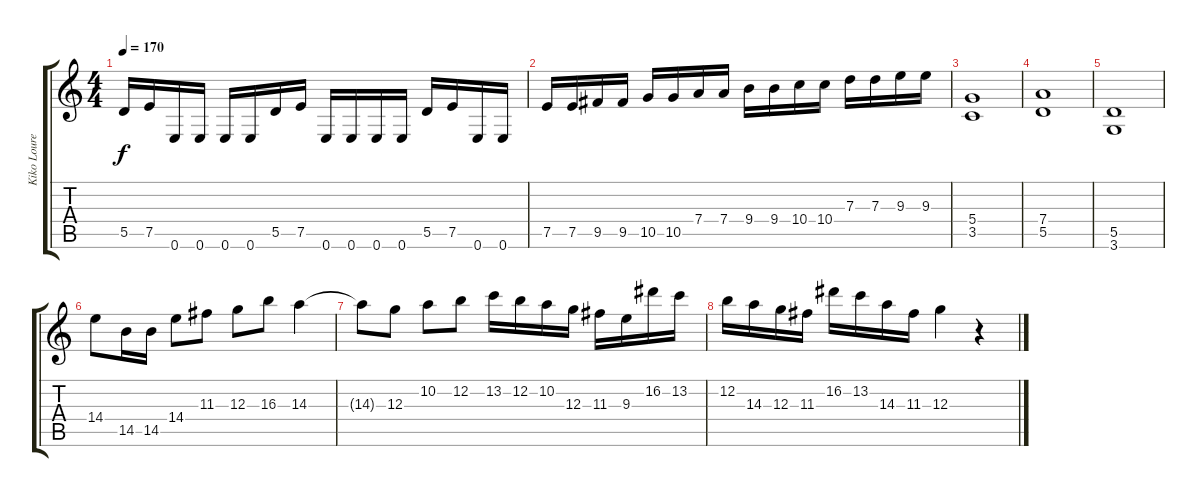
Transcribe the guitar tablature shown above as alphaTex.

\track ("Kiko Loureiro" "Kiko Loure") {instrument overdrivenguitar}
\staff {score tabs}
\tuning (E4 B3 G3 D3 A2 E2) {hide}
\ts (4 4)
\tempo 170
\clef g2
\ks c
5.5.16{dy f} 7.5.16 0.6.16 0.6.16 0.6.16 0.6.16 5.5.16 7.5.16 0.6.16 0.6.16 0.6.16 0.6.16 5.5.16 7.5.16 0.6.16 0.6.16 |
7.5.16 7.5.16 9.5.16 9.5.16 10.5.16 10.5.16 7.4.16 7.4.16 9.4.16 9.4.16 10.4.16 10.4.16 7.3.16 7.3.16 9.3.16 9.3.16 |
(5.4 3.5).1 |
(7.4 5.5).1 |
(5.5 3.6).1 |
14.4.8 14.5.16 14.5.16 14.4.8 11.3.8 12.3.8 16.3.8 14.3.4 |
14.3{t}.8 12.3.8 10.2.8 12.2.8 13.2.16 12.2.16 10.2.16 12.3.16 11.3.16 9.3.16 16.2.16 13.2.16 |
12.2.16 14.3.16 12.3.16 11.3.16 16.2.16 13.2.16 14.3.16 11.3.16 12.3.4 r.4
